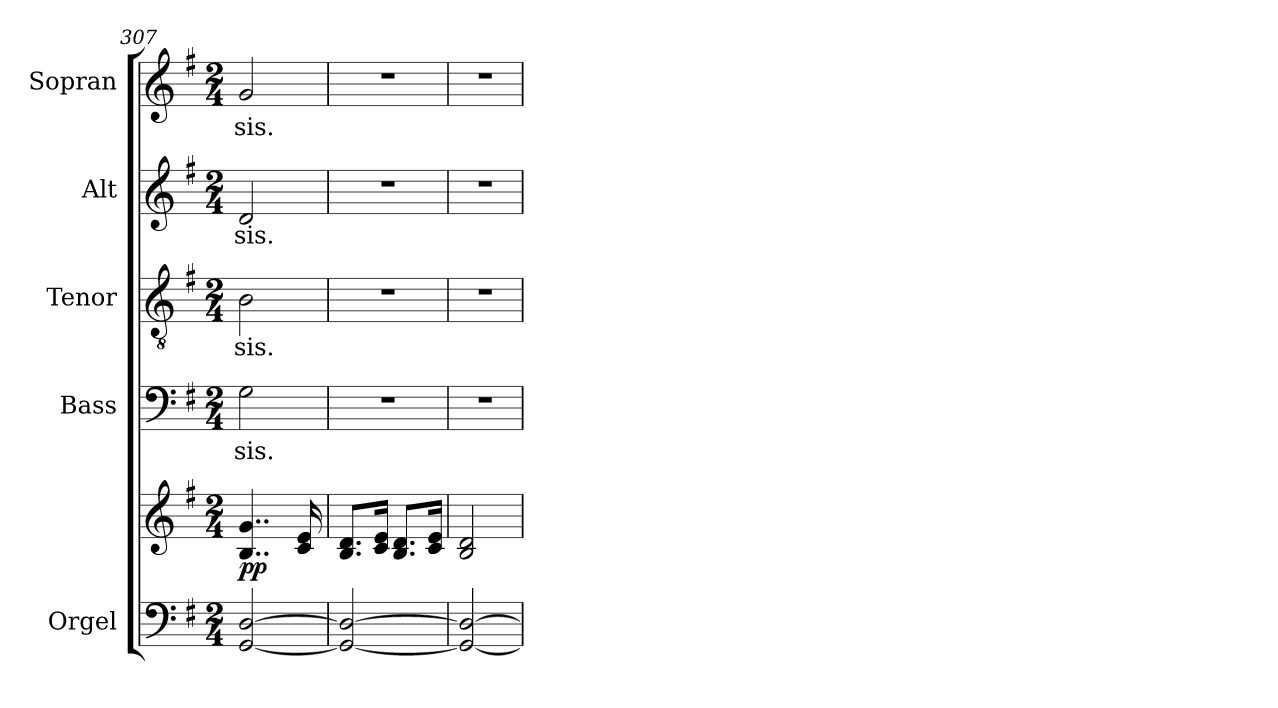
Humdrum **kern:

**kern	**kern	**dynam	**kern	**text	**kern	**text	**kern	**text	**kern	**text
*part5	*part5	*part5	*part4	*part4	*part3	*part3	*part2	*part2	*part1	*part1
*staff6	*staff5	*staff5/6	*staff4	*staff4	*staff3	*staff3	*staff2	*staff2	*staff1	*staff1
*I"Orgel	*	*	*I"Bass	*	*I"Tenor	*	*I"Alt	*	*I"Sopran	*
*I'Org.	*	*	*I'B.	*	*I'T.	*	*I'A.	*	*I'S.	*
*clefF4	*clefG2	*	*clefF4	*	*clefGv2	*	*clefG2	*	*clefG2	*
*k[f#]	*k[f#]	*	*k[f#]	*	*k[f#]	*	*k[f#]	*	*k[f#]	*
*G:	*G:	*	*G:	*	*G:	*	*G:	*	*G:	*
*M2/4	*M2/4	*	*M2/4	*	*M2/4	*	*M2/4	*	*M2/4	*
=307	=307	=307	=307	=307	=307	=307	=307	=307	=307	=307
!	!	!LO:DY:b	!	!LO:LY:b	!	!LO:LY:b	!	!LO:LY:b	!	!LO:LY:b
[2GG/ [2D/	4..B/ 4..g/	pp	2G\	-sis.	2B\	-sis.	2d/	-sis.	2g/	-sis.
.	16c/ 16e/	.	.	.	.	.	.	.	.	.
=308	=308	=308	=308	=308	=308	=308	=308	=308	=308	=308
2GG/_ 2D/_	8.B/ 8.d/L	.	2r	.	2r	.	2r	.	2r	.
.	16c/ 16e/Jk	.	.	.	.	.	.	.	.	.
.	8.B/ 8.d/L	.	.	.	.	.	.	.	.	.
.	16c/ 16e/Jk	.	.	.	.	.	.	.	.	.
=309	=309	=309	=309	=309	=309	=309	=309	=309	=309	=309
2GG/_ 2D/_	2B/ 2d/	.	2r	.	2r	.	2r	.	2r	.
=	=	=	=	=	=	=	=	=	=	=
*-	*-	*-	*-	*-	*-	*-	*-	*-	*-	*-
